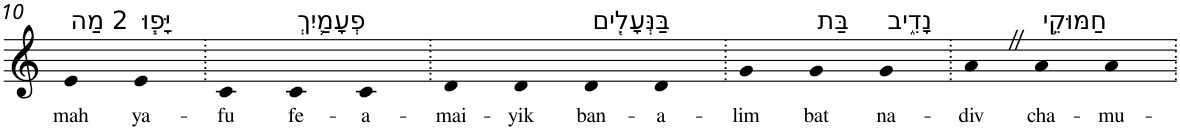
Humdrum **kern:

**kern	**text
*part1	*part1
*staff1	*staff1
*I"Piano	*
*I'Pno	*
!!LO:PB:g=z
*clefG2	*
*k[]	*
=10	=10
!LO:TX:a:t=2 מַה	!
!	!LO:LY:b
4e	mah
!LO:TX:a:t=יָּפ֧וּ	!
!	!LO:LY:b
4e	ya-
=11.	=11.
!	!LO:LY:b
4c	-fu
!LO:TX:a:t=פְעָמַ֛יִךְ	!
!	!LO:LY:b
4c	fe-
!	!LO:LY:b
4c	-a-
=12.	=12.
!	!LO:LY:b
4d	-mai-
!	!LO:LY:b
4d	-yik
!LO:TX:a:t=בַּנְּעָלִ֖ים	!
!	!LO:LY:b
4d	ban-
!	!LO:LY:b
4d	-a-
=13.	=13.
!	!LO:LY:b
4g	-lim
!LO:TX:a:t=בַּת	!
!	!LO:LY:b
4g	bat
!LO:TX:a:t=נָדִ֑יב	!
!	!LO:LY:b
4g	na-
=14.	=14.
!	!LO:LY:b
4aZ	-div
!LO:TX:a:t=חַמּוּקֵ֣י	!
!	!LO:LY:b
4a	cha-
!	!LO:LY:b
4a	-mu-
=.	=.
*-	*-
